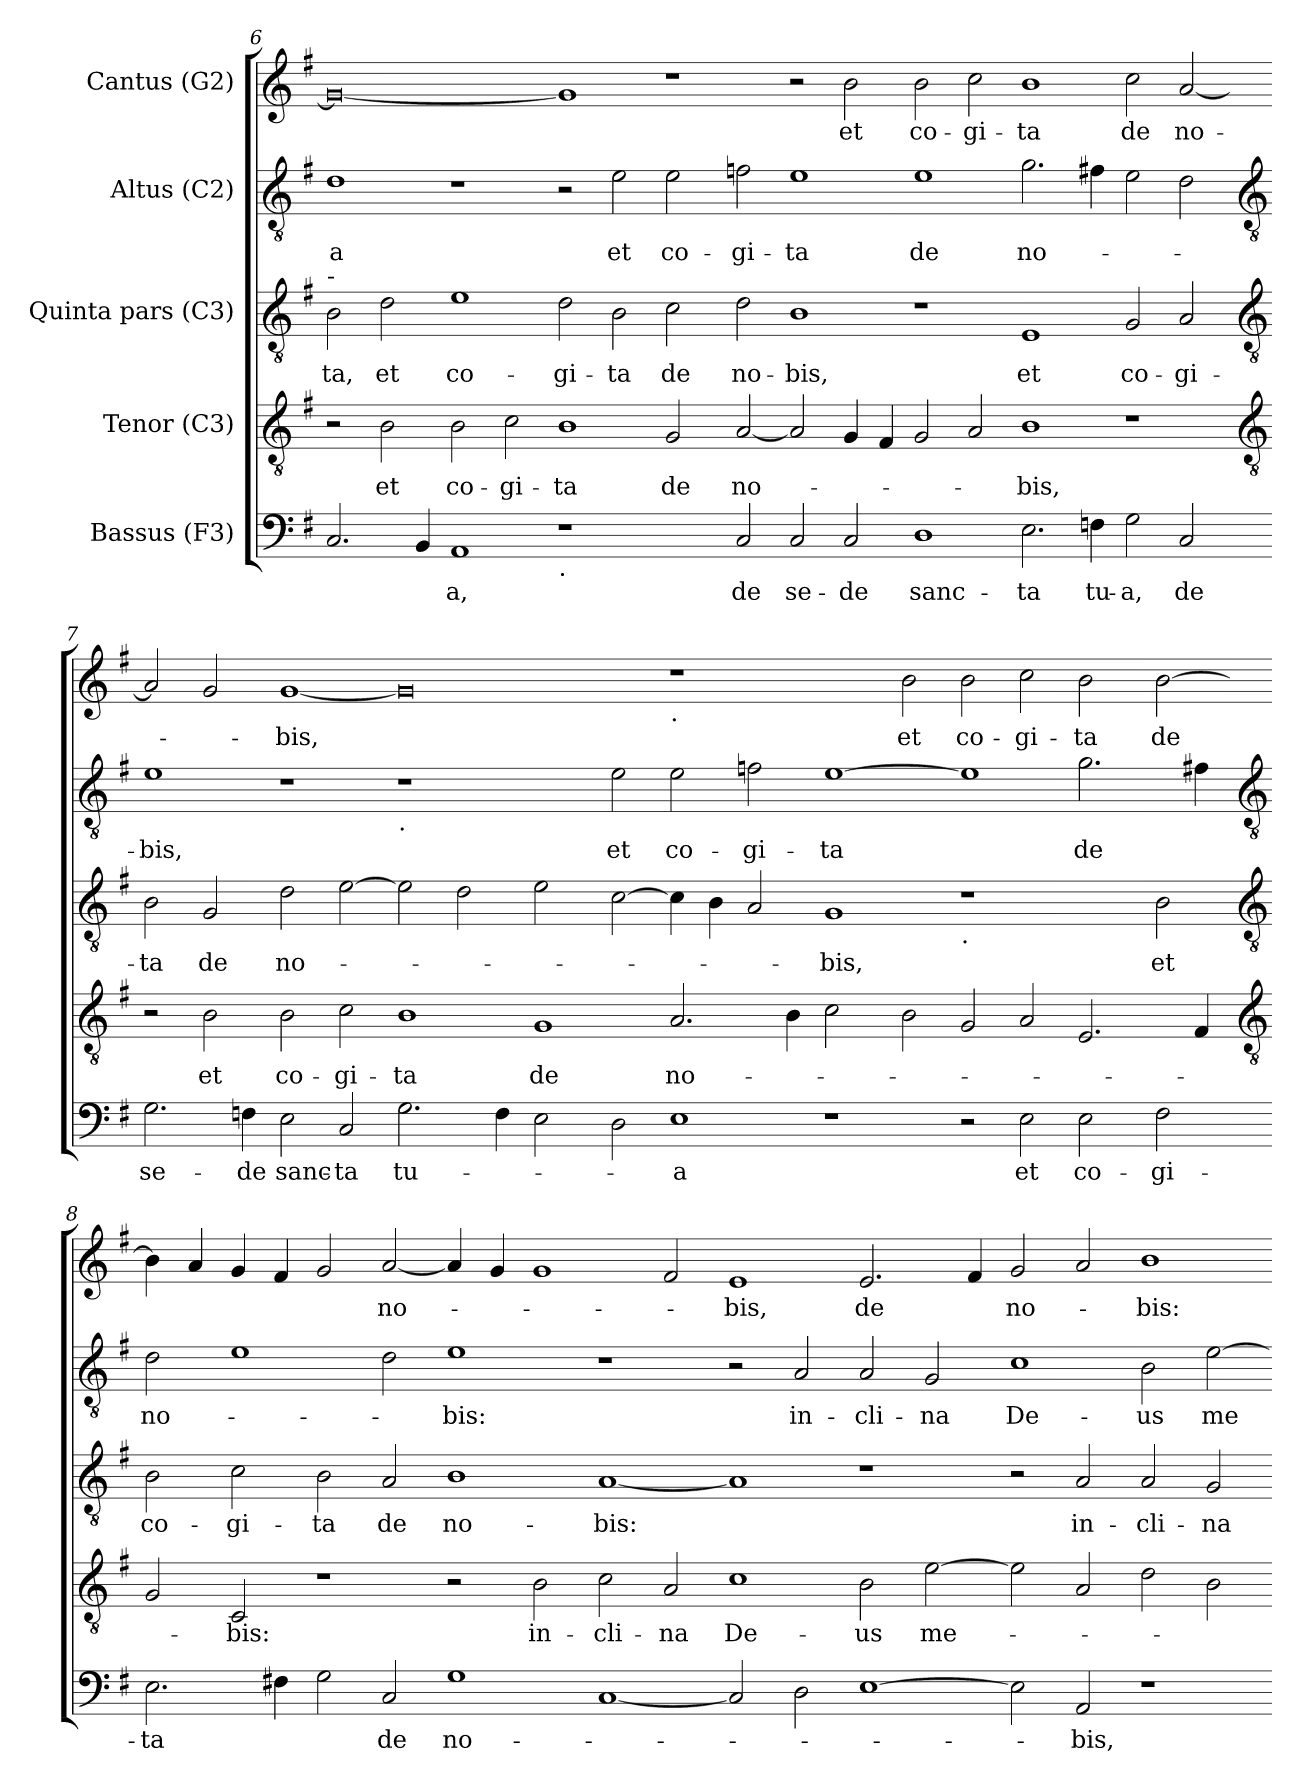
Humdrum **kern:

**kern	**text	**kern	**text	**kern	**text	**kern	**text	**kern	**text
*part5	*part5	*part4	*part4	*part3	*part3	*part2	*part2	*part1	*part1
*staff5	*staff5	*staff4	*staff4	*staff3	*staff3	*staff2	*staff2	*staff1	*staff1
*I"Bassus (F3)	*	*I"Tenor (C3)	*	*I"Quinta pars (C3)	*	*I"Altus (C2)	*	*I"Cantus (G2)	*
!!LO:LB:g=z
*clefF4	*	*clefGv2	*	*clefGv2	*	*clefGv2	*	*clefG2	*
*k[f#]	*	*k[f#]	*	*k[f#]	*	*k[f#]	*	*k[f#]	*
*G:	*	*G:	*	*G:	*	*G:	*	*G:	*
=6	=6	=6	=6	=6	=6	=6	=6	=6	=6
!	!	!	!	!LO:TX:a:t=-	!	!	!	!	!
!	!	!	!	!	!LO:LY:b	!	!LO:LY:b	!	!
2.C/	.	2r	.	2B\	-ta,	1d	-a	0g_	.
!	!	!	!LO:LY:b	!	!LO:LY:b	!	!	!	!
.	.	2B\	et	2d\	et	.	.	.	.
4BB/	.	.	.	.	.	.	.	.	.
!	!LO:LY:b	!	!LO:LY:b	!	!LO:LY:b	!	!	!	!
1AA	-a,	2B\	co-	1e	co-	1r	.	.	.
!	!	!	!LO:LY:b	!	!	!	!	!	!
.	.	2c\	-gi-	.	.	.	.	.	.
!LO:TX:b:t=.	!	!	!	!	!	!	!	!	!
!	!	!	!LO:LY:b	!	!LO:LY:b	!	!	!	!
1r	.	1B	-ta	2d\	-gi-	2r	.	1g]	.
!	!	!	!	!	!LO:LY:b	!	!LO:LY:b	!	!
.	.	.	.	2B\	-ta	2e\	et	.	.
!	!	!	!LO:LY:b	!	!LO:LY:b	!	!LO:LY:b	!	!
4ryy	.	2G/	de	2c\	de	2e\	co-	1r	.
4ryy	.	.	.	.	.	.	.	.	.
!	!LO:LY:b	!	!LO:LY:b	!	!LO:LY:b	!	!LO:LY:b	!	!
2C/	de	[2A/	no-	2d\	no-	2fn\	-gi-	.	.
!	!LO:LY:b	!	!	!	!LO:LY:b	!	!LO:LY:b	!	!
2C/	se-	2A/]	.	1B	-bis,	1e	-ta	2r	.
!	!LO:LY:b	!	!	!	!	!	!	!	!LO:LY:b
2C/	-de	4G/	.	.	.	.	.	2b\	et
.	.	4F#/	.	.	.	.	.	.	.
!	!LO:LY:b	!	!	!	!	!	!LO:LY:b	!	!LO:LY:b
1D	sanc-	2G/	.	1r	.	1e	de	2b\	co-
!	!	!	!	!	!	!	!	!	!LO:LY:b
.	.	2A/	.	.	.	.	.	2cc\	-gi-
!	!LO:LY:b	!	!LO:LY:b	!	!LO:LY:b	!	!LO:LY:b	!	!LO:LY:b
2.E\	-ta	1B	-bis,	1E	et	2.g\	no-	1b	-ta
!	!LO:LY:b	!	!	!	!	!	!	!	!
4Fn\	tu-	.	.	.	.	4f#X\	.	.	.
!	!LO:LY:b	!	!	!	!LO:LY:b	!	!	!	!LO:LY:b
2G\	-a,	1r	.	2G/	co-	2e\	.	2cc\	de
!	!LO:LY:b	!	!	!	!LO:LY:b	!	!	!	!LO:LY:b
2C/	de	.	.	2A/	-gi-	2d\	.	[2a/	no-
!!LO:LB:g=z
=7-	=7-	=7-	=7-	=7-	=7-	=7-	=7-	=7-	=7-
*	*	*clefGv2	*	*clefGv2	*	*clefGv2	*	*	*
!	!LO:LY:b	!	!	!	!LO:LY:b	!	!LO:LY:b	!	!
2.G\	se-	2r	.	2B\	-ta	1e	-bis,	2a/]	.
!	!	!	!LO:LY:b	!	!LO:LY:b	!	!	!	!
.	.	2B\	et	2G/	de	.	.	2g/	.
!	!LO:LY:b	!	!	!	!	!	!	!	!
4Fn\	-de	.	.	.	.	.	.	.	.
!	!LO:LY:b	!	!LO:LY:b	!	!LO:LY:b	!	!	!	!LO:LY:b
2E\	sanc-	2B\	co-	2d\	no-	1r	.	[1g	-bis,
!	!LO:LY:b	!	!LO:LY:b	!	!	!	!	!	!
2C/	-ta	2c\	-gi-	[2e\	.	.	.	.	.
!	!	!	!	!	!	!LO:TX:b:t=.	!	!	!
!	!LO:LY:b	!	!LO:LY:b	!	!	!	!	!	!
2.G\	tu-	1B	-ta	2e\]	.	1r	.	0g]	.
.	.	.	.	2d\	.	.	.	.	.
4F\	.	.	.	.	.	.	.	.	.
!	!	!	!LO:LY:b	!	!	!	!	!	!
2E\	.	1G	de	2e\	.	4ryy	.	.	.
.	.	.	.	.	.	4ryy	.	.	.
!	!	!	!	!	!	!	!LO:LY:b	!	!
2D\	.	.	.	[2c\	.	2e\	et	.	.
!	!	!	!	!	!	!	!	!LO:TX:b:t=.	!
!	!LO:LY:b	!	!LO:LY:b	!	!	!	!LO:LY:b	!	!
1E	-a	2.A/	no-	4c\]	.	2e\	co-	1r	.
.	.	.	.	4B\	.	.	.	.	.
!	!	!	!	!	!	!	!LO:LY:b	!	!
.	.	.	.	2A/	.	2fn\	-gi-	.	.
.	.	4B\	.	.	.	.	.	.	.
!	!	!	!	!	!LO:LY:b	!	!LO:LY:b	!	!
1r	.	2c\	.	1G	-bis,	[1e	-ta	4ryy	.
.	.	.	.	.	.	.	.	4ryy	.
!	!	!	!	!	!	!	!	!	!LO:LY:b
.	.	2B\	.	.	.	.	.	2b\	et
!	!	!	!	!LO:TX:b:t=.	!	!	!	!	!
!	!	!	!	!	!	!	!	!	!LO:LY:b
2r	.	2G/	.	1r	.	1e]	.	2b\	co-
!	!LO:LY:b	!	!	!	!	!	!	!	!LO:LY:b
2E\	et	2A/	.	.	.	.	.	2cc\	-gi-
!	!LO:LY:b	!	!	!	!	!	!LO:LY:b	!	!LO:LY:b
2E\	co-	2.E/	.	4ryy	.	2.g\	de	2b\	-ta
.	.	.	.	4ryy	.	.	.	.	.
!	!LO:LY:b	!	!	!	!LO:LY:b	!	!	!	!LO:LY:b
2F\	-gi-	.	.	2B\	et	.	.	[2b\	de
.	.	4F#/	.	.	.	4f#X\	.	.	.
!!LO:LB:g=z
=8-	=8-	=8-	=8-	=8-	=8-	=8-	=8-	=8-	=8-
*	*	*clefGv2	*	*clefGv2	*	*clefGv2	*	*	*
!	!LO:LY:b	!	!	!	!LO:LY:b	!	!LO:LY:b	!	!
2.E\	-ta	2G/	.	2B\	co-	2d\	no-	4b\]	.
.	.	.	.	.	.	.	.	4a/	.
!	!	!	!LO:LY:b	!	!LO:LY:b	!	!	!	!
.	.	2C/	-bis:	2c\	-gi-	1e	.	4g/	.
4F#\	.	.	.	.	.	.	.	4f#/	.
!	!	!	!	!	!LO:LY:b	!	!	!	!
2G\	.	1r	.	2B\	-ta	.	.	2g/	.
!	!LO:LY:b	!	!	!	!LO:LY:b	!	!	!	!LO:LY:b
2C/	de	.	.	2A/	de	2d\	.	[2a/	no-
!	!LO:LY:b	!	!	!	!LO:LY:b	!	!LO:LY:b	!	!
1G	no-	2r	.	1B	no-	1e	-bis:	4a/]	.
.	.	.	.	.	.	.	.	4g/	.
!	!	!	!LO:LY:b	!	!	!	!	!	!
.	.	2B\	in-	.	.	.	.	1g	.
!	!	!	!LO:LY:b	!	!LO:LY:b	!	!	!	!
[1C	.	2c\	-cli-	[1A	-bis:	1r	.	.	.
!	!	!	!LO:LY:b	!	!	!	!	!	!
.	.	2A/	-na	.	.	.	.	2f#/	.
!	!	!	!LO:LY:b	!	!	!	!	!	!LO:LY:b
2C/]	.	1c	De-	1A]	.	2r	.	1e	-bis,
!	!	!	!	!	!	!	!LO:LY:b	!	!
2D\	.	.	.	.	.	2A/	in-	.	.
!	!	!	!LO:LY:b	!	!	!	!LO:LY:b	!	!LO:LY:b
[1E	.	2B\	-us	1r	.	2A/	-cli-	2.e/	de
!	!	!	!LO:LY:b	!	!	!	!LO:LY:b	!	!
.	.	[2e\	me-	.	.	2G/	-na	.	.
.	.	.	.	.	.	.	.	4f#/	.
!	!	!	!	!	!	!	!LO:LY:b	!	!LO:LY:b
2E\]	.	2e\]	.	2r	.	1c	De-	2g/	no-
!	!LO:LY:b	!	!	!	!LO:LY:b	!	!	!	!
2AA/	-bis,	2A/	.	2A/	in-	.	.	2a/	.
!	!	!	!	!	!LO:LY:b	!	!LO:LY:b	!	!LO:LY:b
1r	.	2d\	.	2A/	-cli-	2B\	-us	1b	-bis:
!	!	!	!	!	!LO:LY:b	!	!LO:LY:b	!	!
.	.	2B\	.	2G/	-na	[2e\	me-	.	.
=-	=-	=-	=-	=-	=-	=-	=-	=-	=-
*-	*-	*-	*-	*-	*-	*-	*-	*-	*-
